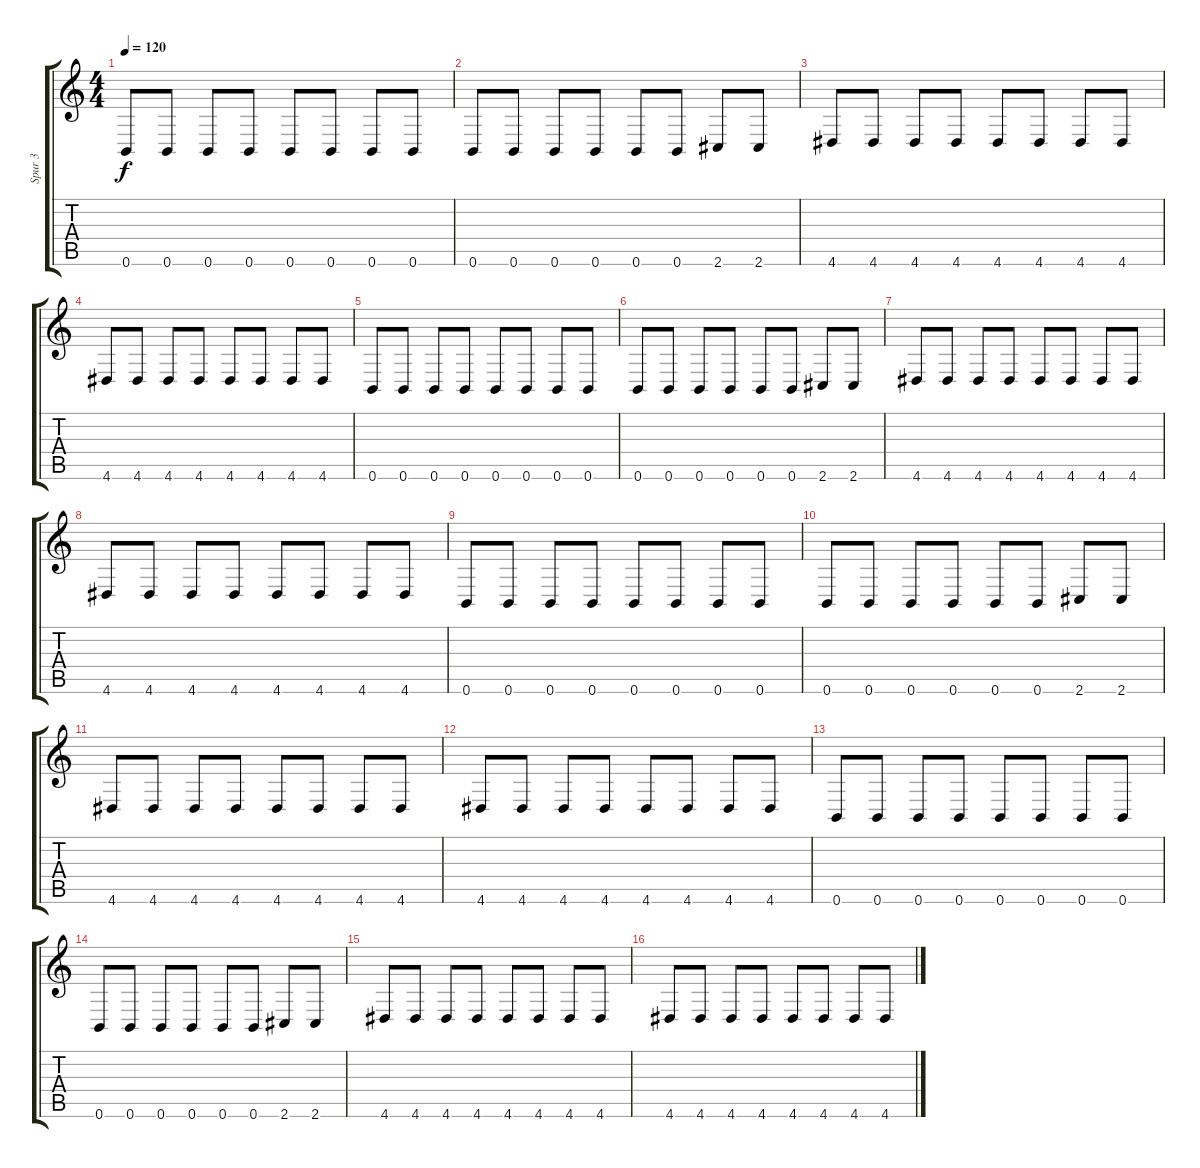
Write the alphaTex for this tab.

\track ("Spur 3" "Spur 3") {instrument electricbassfinger}
\staff {score tabs}
\tuning (B3 Gb3 D3 A2 E2 B1) {hide}
\ts (4 4)
\tempo 120
\clef g2
\ks c
0.6.8{dy f} 0.6.8 0.6.8 0.6.8 0.6.8 0.6.8 0.6.8 0.6.8 |
0.6.8 0.6.8 0.6.8 0.6.8 0.6.8 0.6.8 2.6.8 2.6.8 |
4.6.8 4.6.8 4.6.8 4.6.8 4.6.8 4.6.8 4.6.8 4.6.8 |
4.6.8 4.6.8 4.6.8 4.6.8 4.6.8 4.6.8 4.6.8 4.6.8 |
0.6.8 0.6.8 0.6.8 0.6.8 0.6.8 0.6.8 0.6.8 0.6.8 |
0.6.8 0.6.8 0.6.8 0.6.8 0.6.8 0.6.8 2.6.8 2.6.8 |
4.6.8 4.6.8 4.6.8 4.6.8 4.6.8 4.6.8 4.6.8 4.6.8 |
4.6.8 4.6.8 4.6.8 4.6.8 4.6.8 4.6.8 4.6.8 4.6.8 |
0.6.8 0.6.8 0.6.8 0.6.8 0.6.8 0.6.8 0.6.8 0.6.8 |
0.6.8 0.6.8 0.6.8 0.6.8 0.6.8 0.6.8 2.6.8 2.6.8 |
4.6.8 4.6.8 4.6.8 4.6.8 4.6.8 4.6.8 4.6.8 4.6.8 |
4.6.8 4.6.8 4.6.8 4.6.8 4.6.8 4.6.8 4.6.8 4.6.8 |
0.6.8 0.6.8 0.6.8 0.6.8 0.6.8 0.6.8 0.6.8 0.6.8 |
0.6.8 0.6.8 0.6.8 0.6.8 0.6.8 0.6.8 2.6.8 2.6.8 |
4.6.8 4.6.8 4.6.8 4.6.8 4.6.8 4.6.8 4.6.8 4.6.8 |
4.6.8 4.6.8 4.6.8 4.6.8 4.6.8 4.6.8 4.6.8 4.6.8
